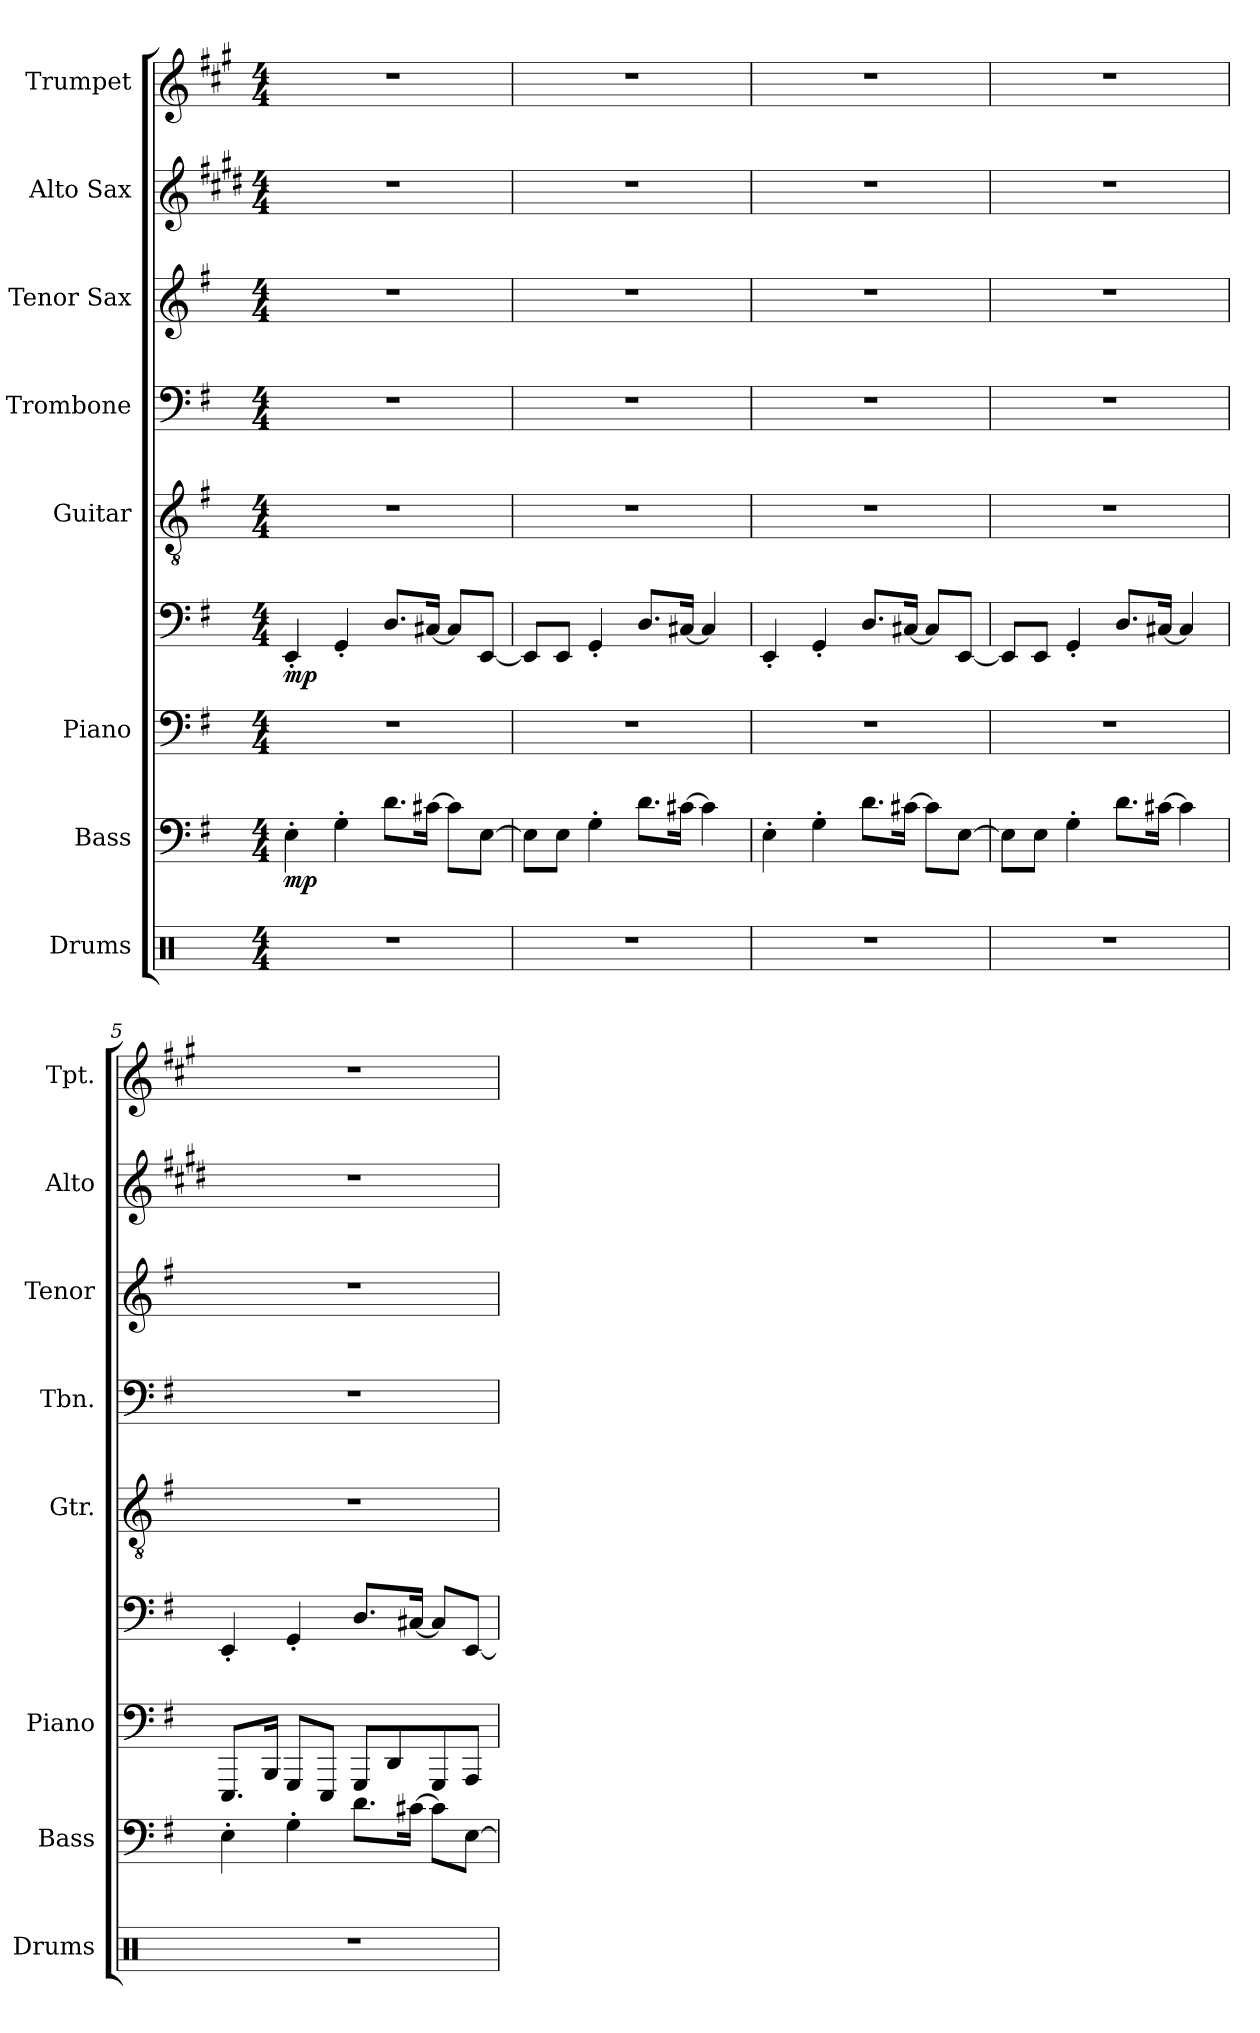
**kern	**kern	**dynam	**kern	**kern	**dynam	**kern	**kern	**kern	**kern	**kern
*part8	*part7	*part7	*part6	*part6	*part6	*part5	*part4	*part3	*part2	*part1
*staff9	*staff8	*staff8	*staff7	*staff6	*staff6/7	*staff5	*staff4	*staff3	*staff2	*staff1
*I"Drums	*I"Bass	*	*I"Piano	*	*	*I"Guitar	*I"Trombone	*I"Tenor Sax	*I"Alto Sax	*I"Trumpet
*I'Drums	*I'Bass	*	*I'Piano	*	*	*I'Gtr.	*I'Tbn.	*I'Tenor	*I'Alto	*I'Tpt.
*clefX	*clefF4	*	*clefF4	*clefF4	*	*clefGv2	*clefF4	*clefG2	*clefG2	*clefG2
*	*ITrd7c12	*	*	*	*	*	*	*ITrd8c14	*ITrd5c9	*ITrd1c2
*k[]	*k[f#]	*	*k[f#]	*k[f#]	*	*k[f#]	*k[f#]	*k[f#]	*k[f#]	*k[f#]
*M4/4	*M4/4	*	*M4/4	*M4/4	*	*M4/4	*M4/4	*M4/4	*M4/4	*M4/4
*MM148	*MM148	*	*MM148	*MM148	*	*MM148	*MM148	*MM148	*MM148	*MM148
=1	=1	=1	=1	=1	=1	=1	=1	=1	=1	=1
!	!	!LO:DY:b	!	!	!LO:DY:b	!	!	!	!	!
1r	4EE'\	mp	1r	4EE'/	mp	1r	1r	1r	1r	1r
.	4GG'\	.	.	4GG'/	.	.	.	.	.	.
.	8.D\L	.	.	8.D/L	.	.	.	.	.	.
.	[16C#X\Jk	.	.	[16C#X/Jk	.	.	.	.	.	.
.	8C#\L]	.	.	8C#/L]	.	.	.	.	.	.
.	[8EE\J	.	.	[8EE/J	.	.	.	.	.	.
=2	=2	=2	=2	=2	=2	=2	=2	=2	=2	=2
1r	8EE\L]	.	1r	8EE/L]	.	1r	1r	1r	1r	1r
.	8EE\J	.	.	8EE/J	.	.	.	.	.	.
.	4GG'\	.	.	4GG'/	.	.	.	.	.	.
.	8.D\L	.	.	8.D/L	.	.	.	.	.	.
.	[16C#X\Jk	.	.	[16C#X/Jk	.	.	.	.	.	.
.	4C#\]	.	.	4C#/]	.	.	.	.	.	.
=3	=3	=3	=3	=3	=3	=3	=3	=3	=3	=3
1r	4EE'\	.	1r	4EE'/	.	1r	1r	1r	1r	1r
.	4GG'\	.	.	4GG'/	.	.	.	.	.	.
.	8.D\L	.	.	8.D/L	.	.	.	.	.	.
.	[16C#X\Jk	.	.	[16C#X/Jk	.	.	.	.	.	.
.	8C#\L]	.	.	8C#/L]	.	.	.	.	.	.
.	[8EE\J	.	.	[8EE/J	.	.	.	.	.	.
=4	=4	=4	=4	=4	=4	=4	=4	=4	=4	=4
1r	8EE\L]	.	1r	8EE/L]	.	1r	1r	1r	1r	1r
.	8EE\J	.	.	8EE/J	.	.	.	.	.	.
.	4GG'\	.	.	4GG'/	.	.	.	.	.	.
.	8.D\L	.	.	8.D/L	.	.	.	.	.	.
.	[16C#X\Jk	.	.	[16C#X/Jk	.	.	.	.	.	.
.	4C#\]	.	.	4C#/]	.	.	.	.	.	.
!!LO:PB:g=z
=5	=5	=5	=5	=5	=5	=5	=5	=5	=5	=5
1r	4EE'\	.	8.EEE/L	4EE'/	.	1r	1r	1r	1r	1r
.	.	.	16BBB/Jk	.	.	.	.	.	.	.
.	4GG'\	.	8GGG/L	4GG'/	.	.	.	.	.	.
.	.	.	8EEE/J	.	.	.	.	.	.	.
.	8.D\L	.	8GGG/L	8.D/L	.	.	.	.	.	.
.	.	.	8DD/	.	.	.	.	.	.	.
.	[16C#X\Jk	.	.	[16C#X/Jk	.	.	.	.	.	.
.	8C#\L]	.	8GGG/	8C#/L]	.	.	.	.	.	.
.	[8EE\J	.	8AAA/J	[8EE/J	.	.	.	.	.	.
=	=	=	=	=	=	=	=	=	=	=
*-	*-	*-	*-	*-	*-	*-	*-	*-	*-	*-
